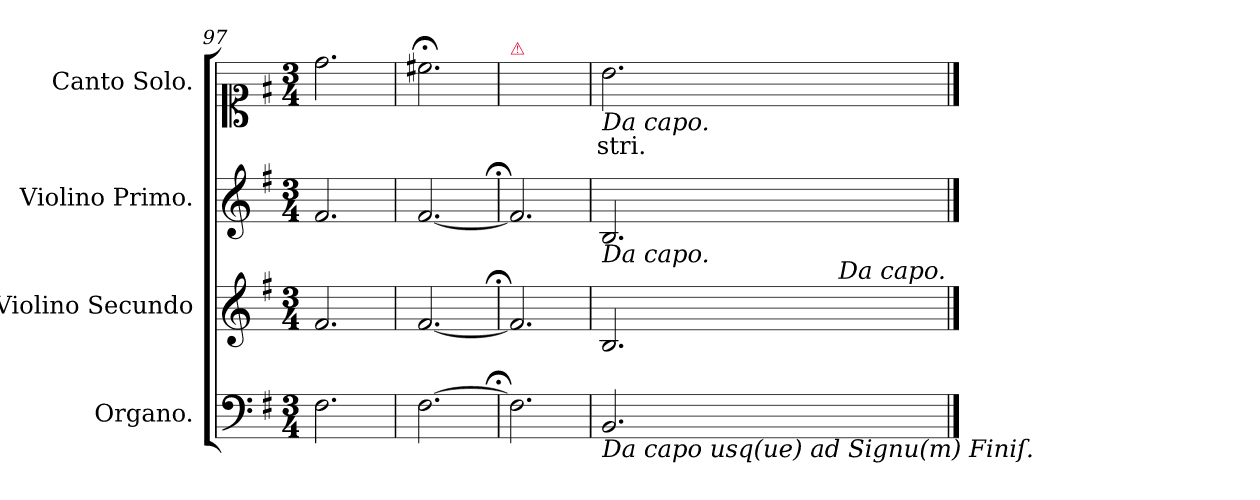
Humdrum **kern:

**kern	**kern	**kern	**kern	**text
*part4	*part3	*part2	*part1	*part1
*staff4	*staff3	*staff2	*staff1	*staff1
*I"Organo.	*I"Violino Secundo	*I"Violino Primo.	*I"Canto Solo.	*
*I'org	*I'vl 2	*I'vl 1	*I'S 2	*
*clefF4	*clefG2	*clefG2	*clefC1	*
*k[f#]	*k[f#]	*k[f#]	*k[f#]	*
*M3/4	*M3/4	*M3/4	*M3/4	*
=97	=97	=97	=97	=97
2.F#	2.f#	2.f#	2.dd	.
=98	=98	=98	=98	=98
[2.F#	[2.f#	[2.f#	2.cc#X;<	.
=99;	=99;	=99;	=99	=99
!	!	!	!LO:TX:a:color=crimson:t=⚠	!
2.F#]	2.f#]	2.f#]	2.ryy	.
=100	=100	=100	=100	=100
!	!	!	!LO:TX:b:i:t=Da capo.	!
!	!	!LO:TX:b:i:t=Da capo.	!	!
!LO:TX:b:i:t=Da capo usq(ue) ad Signu(m) Finiſ.	!	!	!	!
2.BB	2.B	2.B	2.b	-stri.
!	!LO:TX:a:i:t=Da capo.	!	!	!
==	==	==	==	==
*-	*-	*-	*-	*-
